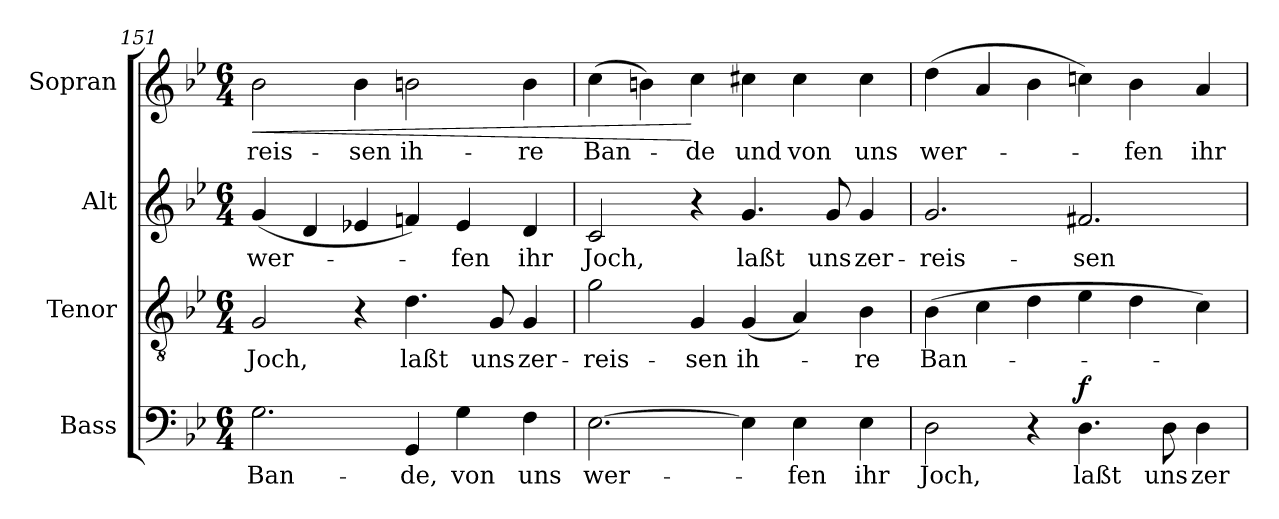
**kern	**text	**dynam	**kern	**text	**kern	**text	**kern	**text	**dynam
*part4	*part4	*part4	*part3	*part3	*part2	*part2	*part1	*part1	*part1
*staff4	*staff4	*staff4	*staff3	*staff3	*staff2	*staff2	*staff1	*staff1	*staff1
*I"Bass	*	*	*I"Tenor	*	*I"Alt	*	*I"Sopran	*	*
*I'B.	*	*	*I'T.	*	*I'A.	*	*I'S.	*	*
*clefF4	*	*	*clefGv2	*	*clefG2	*	*clefG2	*	*
*k[b-e-]	*	*	*k[b-e-]	*	*k[b-e-]	*	*k[b-e-]	*	*
*B-:	*	*	*B-:	*	*B-:	*	*B-:	*	*
*M6/4	*	*	*M6/4	*	*M6/4	*	*M6/4	*	*
=151	=151	=151	=151	=151	=151	=151	=151	=151	=151
!	!LO:LY:b	!	!	!LO:LY:b	!	!LO:LY:b	!	!LO:LY:b	!LO:HP:b
2.G\	Ban-	.	2G/	Joch,	(<4g/	wer-	2b-\	-reis-	<
.	.	.	.	.	4d/	.	.	.	.
!	!	!	!	!	!	!	!	!LO:LY:b	!
.	.	.	4r	.	4e-X/	.	4b-\	-sen	.
!	!LO:LY:b	!	!	!LO:LY:b	!	!	!	!LO:LY:b	!
4GG/	-de,	.	4.d\	laßt	4fn/)	.	2bn\	ih-	.
!	!LO:LY:b	!	!	!	!	!LO:LY:b	!	!	!
4G\	von	.	.	.	4e-/	-fen	.	.	.
!	!	!	!	!LO:LY:b	!	!	!	!	!
.	.	.	8G/	uns	.	.	.	.	.
!	!LO:LY:b	!	!	!LO:LY:b	!	!LO:LY:b	!	!LO:LY:b	!
4F\	uns	.	4G/	zer-	4d/	ihr	4b\	-re	.
=152	=152	=152	=152	=152	=152	=152	=152	=152	=152
!	!LO:LY:b	!	!	!LO:LY:b	!	!LO:LY:b	!	!LO:LY:b	!
[2.E-\	wer-	.	2g\	-reis-	2c/	Joch,	(>4cc\	Ban-	.
.	.	.	.	.	.	.	4bn\)	.	.
!	!	!	!	!LO:LY:b	!	!	!	!LO:LY:b	!
.	.	.	4G/	-sen	4r	.	4cc\	-de	[
!	!	!	!	!LO:LY:b	!	!LO:LY:b	!	!LO:LY:b	!
4E-\]	.	.	(<4G/	ih-	4.g/	laßt	4cc#X\	und	.
!	!LO:LY:b	!	!	!	!	!	!	!LO:LY:b	!
4E-\	-fen	.	4A/)	.	.	.	4cc#\	von	.
!	!	!	!	!	!	!LO:LY:b	!	!	!
.	.	.	.	.	8g/	uns	.	.	.
!	!LO:LY:b	!	!	!LO:LY:b	!	!LO:LY:b	!	!LO:LY:b	!
4E-\	ihr	.	4B-\	-re	4g/	zer-	4cc#\	uns	.
!!LO:LB:g=z
=153	=153	=153	=153	=153	=153	=153	=153	=153	=153
!	!LO:LY:b	!	!	!LO:LY:b	!	!LO:LY:b	!	!LO:LY:b	!
2D\	Joch,	.	(>4B-\	Ban-	2.g/	-reis-	(>4dd\	wer-	.
.	.	.	4c\	.	.	.	4a/	.	.
4r	.	.	4d\	.	.	.	4b-\	.	.
!	!LO:LY:b	!LO:DY:a	!	!	!	!LO:LY:b	!	!	!
4.D\	laßt	f	4e-\	.	2.f#X/	-sen	4ccn\)	.	.
!	!	!	!	!	!	!	!	!LO:LY:b	!
.	.	.	4d\	.	.	.	4b-\	-fen	.
!	!LO:LY:b	!	!	!	!	!	!	!	!
8D\	uns	.	.	.	.	.	.	.	.
!	!LO:LY:b	!	!	!	!	!	!	!LO:LY:b	!
4D\	zer-	.	4c\)	.	.	.	4a/	ihr	.
=	=	=	=	=	=	=	=	=	=
*-	*-	*-	*-	*-	*-	*-	*-	*-	*-
